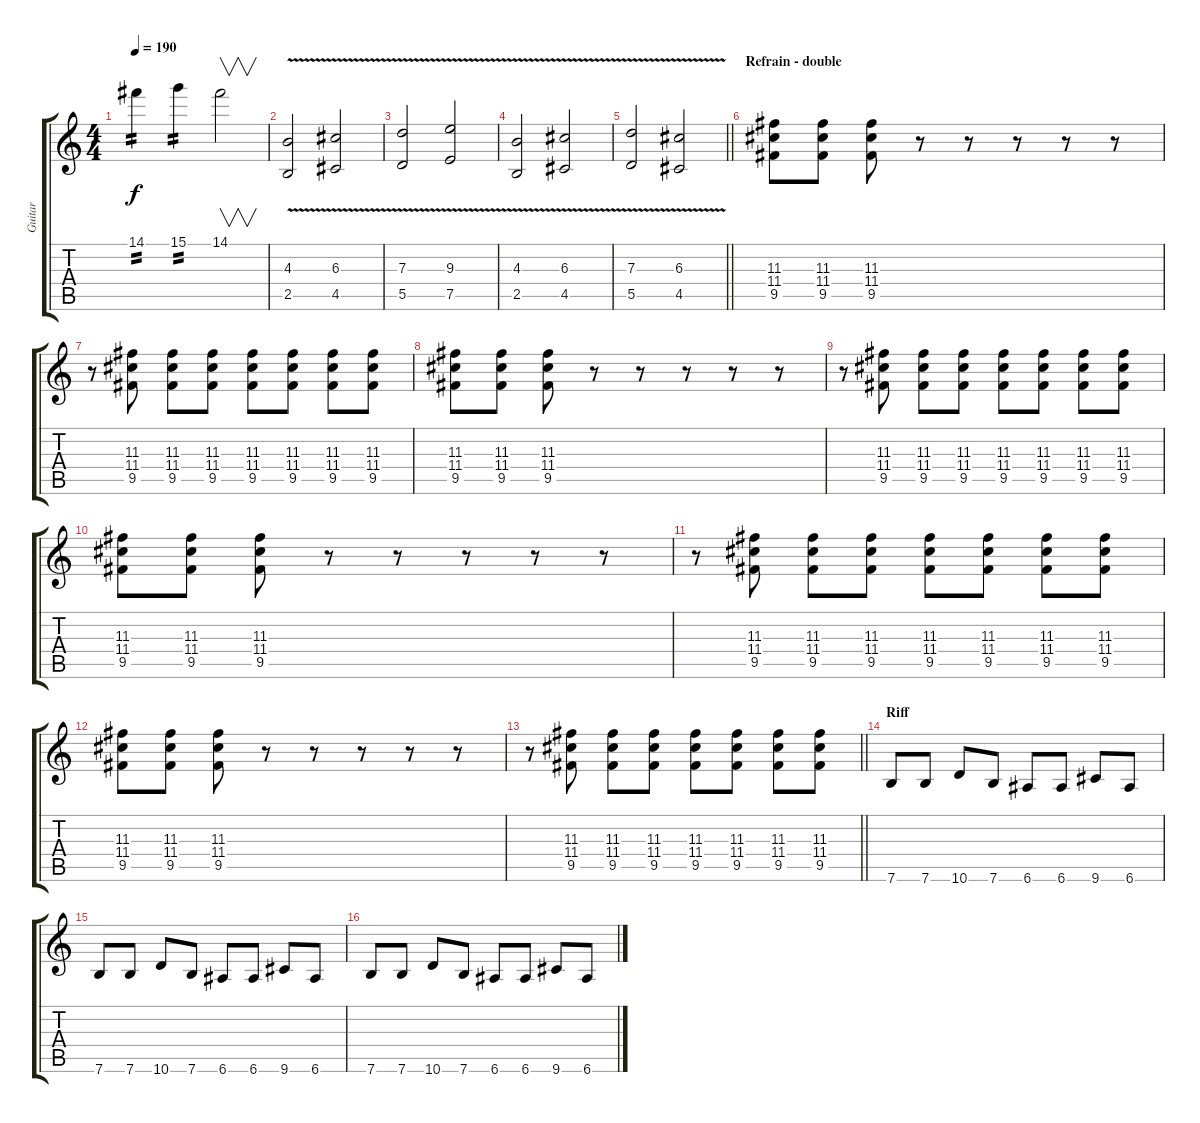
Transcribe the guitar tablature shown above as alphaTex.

\track ("Guitar" "Guitar") {instrument distortionguitar}
\staff {score tabs}
\tuning (E4 B3 G3 D3 A2 E2) {hide}
\ts (4 4)
\tempo 190
\clef g2
\ks c
14.1.4{tp 2 dy f} 15.1.4{tp 2} 14.1.2{v} |
(4.3{v} 2.5{v}).2 (6.3{v} 4.5{v}).2 |
(7.3{v} 5.5{v}).2 (9.3{v} 7.5{v}).2 |
(4.3{v} 2.5{v}).2 (6.3{v} 4.5{v}).2 |
\barLineRight lightlight
(7.3{v} 5.5{v}).2 (6.3{v} 4.5{v}).2 |
\section ("" "Refrain - double")
(11.3 11.4 9.5).8 (11.3 11.4 9.5).8 (11.3 11.4 9.5).8 r.8 r.8 r.8 r.8 r.8 |
r.8 (11.3 11.4 9.5).8 (11.3 11.4 9.5).8 (11.3 11.4 9.5).8 (11.3 11.4 9.5).8 (11.3 11.4 9.5).8 (11.3 11.4 9.5).8 (11.3 11.4 9.5).8 |
(11.3 11.4 9.5).8 (11.3 11.4 9.5).8 (11.3 11.4 9.5).8 r.8 r.8 r.8 r.8 r.8 |
r.8 (11.3 11.4 9.5).8 (11.3 11.4 9.5).8 (11.3 11.4 9.5).8 (11.3 11.4 9.5).8 (11.3 11.4 9.5).8 (11.3 11.4 9.5).8 (11.3 11.4 9.5).8 |
(11.3 11.4 9.5).8 (11.3 11.4 9.5).8 (11.3 11.4 9.5).8 r.8 r.8 r.8 r.8 r.8 |
r.8 (11.3 11.4 9.5).8 (11.3 11.4 9.5).8 (11.3 11.4 9.5).8 (11.3 11.4 9.5).8 (11.3 11.4 9.5).8 (11.3 11.4 9.5).8 (11.3 11.4 9.5).8 |
(11.3 11.4 9.5).8 (11.3 11.4 9.5).8 (11.3 11.4 9.5).8 r.8 r.8 r.8 r.8 r.8 |
\barLineRight lightlight
r.8 (11.3 11.4 9.5).8 (11.3 11.4 9.5).8 (11.3 11.4 9.5).8 (11.3 11.4 9.5).8 (11.3 11.4 9.5).8 (11.3 11.4 9.5).8 (11.3 11.4 9.5).8 |
\section ("" "Riff")
7.6.8 7.6.8 10.6.8 7.6.8 6.6.8 6.6.8 9.6.8 6.6.8 |
7.6.8 7.6.8 10.6.8 7.6.8 6.6.8 6.6.8 9.6.8 6.6.8 |
7.6.8 7.6.8 10.6.8 7.6.8 6.6.8 6.6.8 9.6.8 6.6.8
